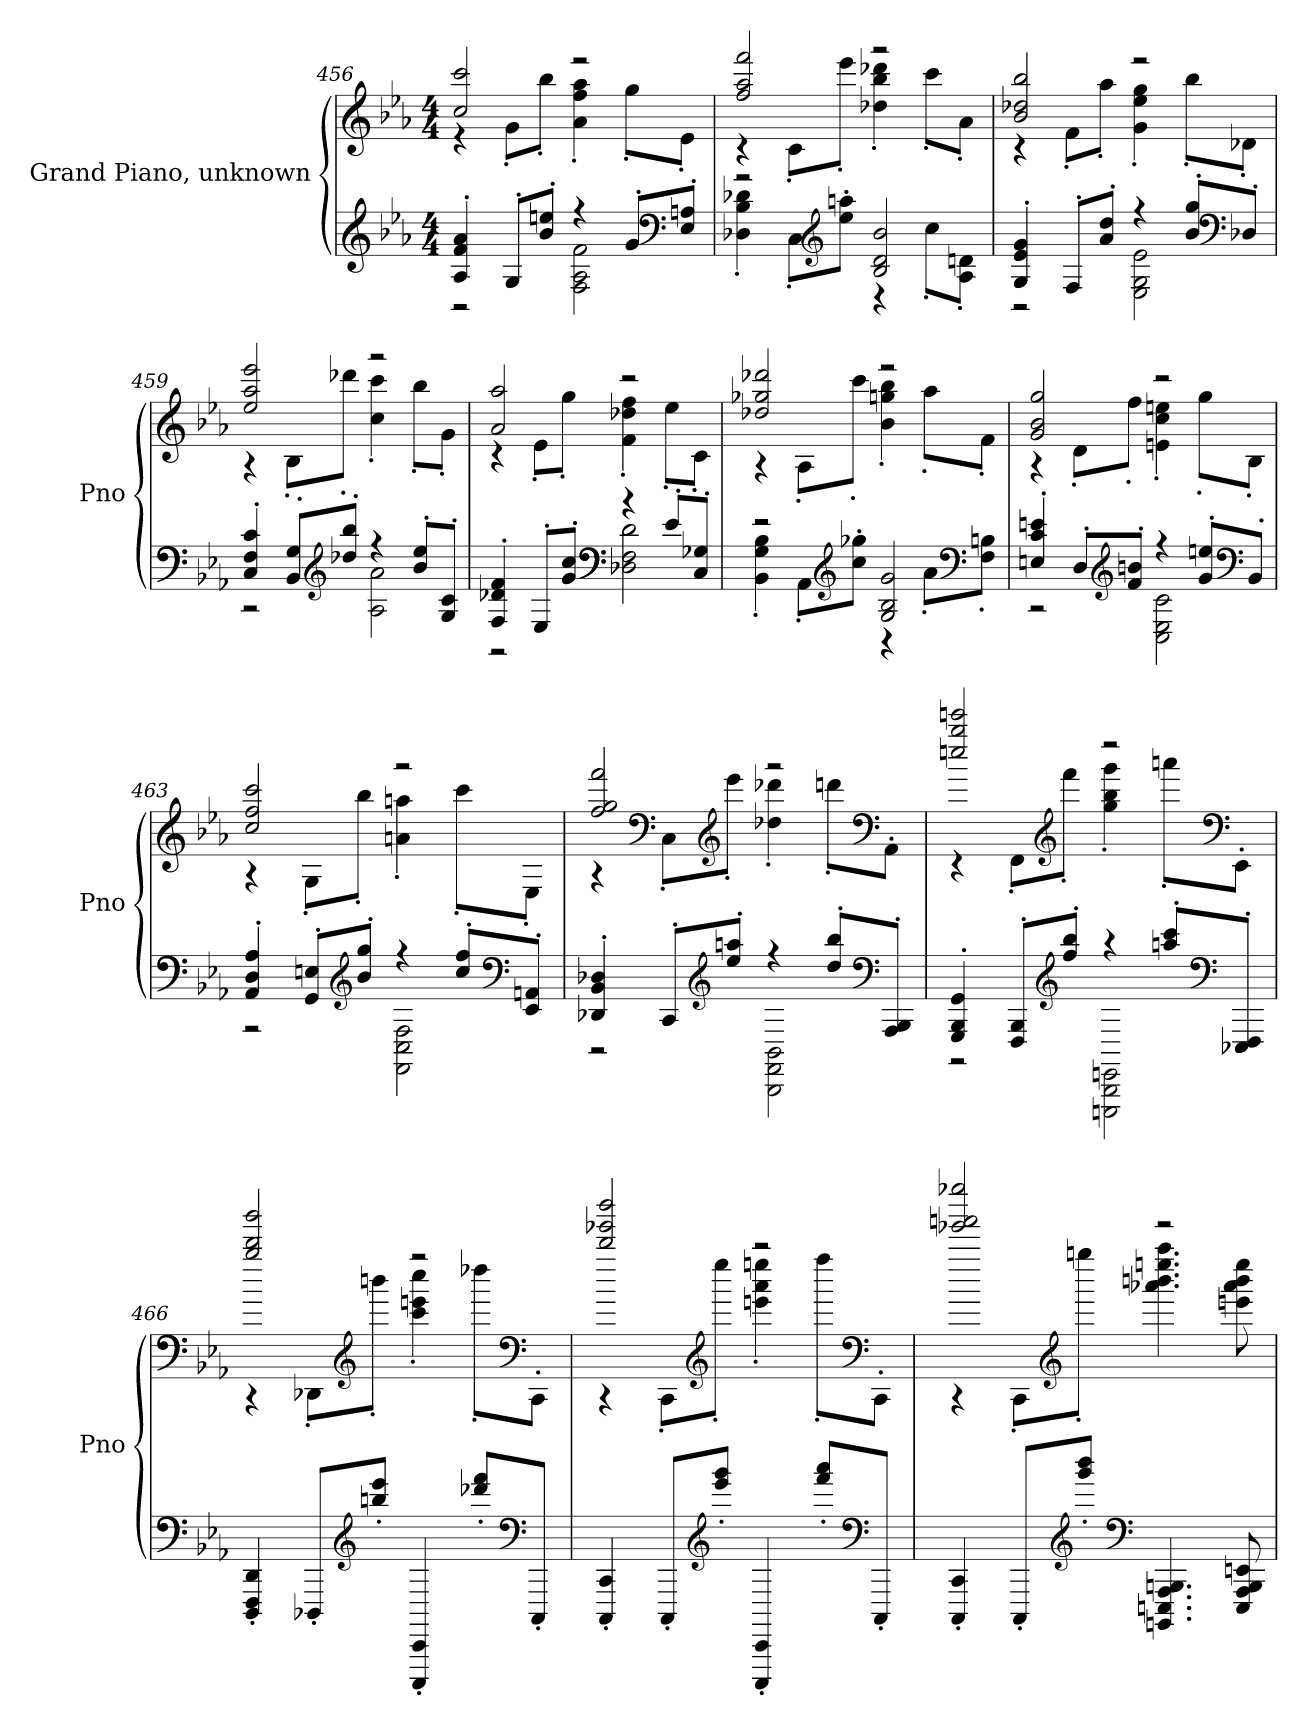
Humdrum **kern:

**kern	**kern
*part1	*part1
*staff2	*staff1
*I"Grand Piano, unknown	*
*I'Pno	*
*clefG2	*clefG2
*k[b-e-a-]	*k[b-e-a-]
*M4/4	*M4/4
=456	=456
*^	*^
4A-/' 4f/' 4a-/'	2r	2cc/ 2ccc/	4r
8G'/L	.	.	8g'\L
8b-/' 8een/'J	.	.	8bb-'\J
4r	2F\ 2A-\ 2f\	2r	4a-\' 4ff\' 4aa-\'
8g'/L	.	.	8gg'\L
*clefF4	*	*	*
8E-/' 8An/'J	.	.	8e-'\J
=457	=457	=457	=457
2r	4D-X\' 4B-\' 4d-X\'	2ff/ 2aa-/ 2fff/	4r
.	8C'\L	.	8c'\L
*clefG2	*	*	*
.	8ee-\' 8aan\'J	.	8eee-'\J
2B-/ 2d-/ 2b-/	4r	2r	4dd-X\' 4bb-\' 4ddd-X\'
.	8cc'\L	.	8ccc'\L
.	8A-\' 8dn\'J	.	8a-'\J
!!LO:LB:g=z	!!
=458	=458	=458	=458
4G/' 4e-/' 4g/'	2r	2b-/ 2dd-X/ 2bb-/	4r
8F'/L	.	.	8f'\L
8a-/' 8dd/'J	.	.	8aa-'\J
4r	2E-\ 2G\ 2e-\	2r	4g\' 4ee-\' 4gg\'
8b-/' 8gg/'L	.	.	8bb-'\L
*clefF4	*	*	*
8D-X'/J	.	.	8d-X'\J
=459	=459	=459	=459
4C/' 4F/' 4c/'	2r	2ee-/ 2aa-/ 2eee-/	4r
8BB-/' 8G/'L	.	.	8B-'\L
*clefG2	*	*	*
8dd-X/' 8bb-/'J	.	.	8ddd-X'\J
4r	2A-\ 2a-\	2r	4cc\' 4ccc\'
8b-/' 8ee-/'L	.	.	8bb-'\L
8G/' 8c/'J	.	.	8g'\J
=460	=460	=460	=460
4F/' 4d-X/' 4f/'	2r	2a-/ 2aa-/	4r
8E-'/L	.	.	8e-'\L
8g/' 8cc/'J	.	.	8gg'\J
*clefF4	*	*	*
4r	2D-X\ 2F\ 2d-\	2r	4f\' 4dd-X\' 4ff\'
8e-'/L	.	.	8ee-'\L
8C/' 8G-X/'J	.	.	8c'\J
=461	=461	=461	=461
2r	4BB-\' 4G\' 4B-\'	2dd-X/ 2gg-X/ 2ddd-X/	4r
.	8AA-'\L	.	8A-'\L
*clefG2	*	*	*
.	8cc\' 8gg-X\'J	.	8ccc'\J
2G/ 2B-/ 2g/	4r	2r	4b-\' 4ggn\' 4bb-\'
.	8a-'\L	.	8aa-'\L
*clefF4	*	*	*
.	8F\' 8Bn\'J	.	8f'\J
!!LO:LB:g=z	!!
=462	=462	=462	=462
4En/' 4c/' 4en/'	2r	2g/ 2b-/ 2gg/	4r
8D'/L	.	.	8d'\L
*clefG2	*	*	*
8f/' 8bn/'J	.	.	8ff'\J
4r	2C\ 2E\ 2c\	2r	4en\' 4cc\' 4een\'
8g/' 8een/'L	.	.	8gg'\L
*clefF4	*	*	*
8BB-'/J	.	.	8B-'\J
=463	=463	=463	=463
4AA-/' 4D/' 4A-/'	2r	2cc/ 2ff/ 2ccc/	4r
8GG/' 8En/'L	.	.	8G'\L
*clefG2	*	*	*
8b-/' 8gg/'J	.	.	8bb-'\J
4r	2FF\ 2C\ 2F\	2r	4an\' 4aan\'
8cc/' 8ff/'L	.	.	8ccc'\L
*clefF4	*	*	*
8EE-/' 8AAn/'J	.	.	8E-'\J
=464	=464	=464	=464
4DD-X/' 4BB-/' 4D-X/'	2r	2ff/ 2gg/ 2fff/	4r
*	*	*clefF4	*
8CC'/L	.	.	8C'\L
*clefG2	*	*clefG2	*
8ee-/' 8aan/'J	.	.	8eee-'\J
4r	2BBB-\ 2FF\ 2BB-\	2r	4dd-X\' 4ddd-X\'
8dd/' 8bb-/'L	.	.	8dddn'\L
*clefF4	*	*clefF4	*
8AAA-/' 8BBB-/'J	.	.	8AA-'\J
!!LO:PB:g=z	!!
=465	=465	=465	=465
4GGG/' 4BBB-/' 4GG/'	2r	2een/ 2bb-/ 2eeen/	4r
8FFF/' 8BBB-/'L	.	.	8FF'\L
*clefG2	*	*clefG2	*
8ff/' 8bb-/'J	.	.	8fff'\J
4r	2EEEn\ 2BBB-\ 2EEn\	2r	4gg\' 4bb-\' 4ggg\'
8aan/' 8ccc/'L	.	.	8aaan'\L
*clefF4	*	*clefF4	*
8EEE-X/' 8FFF/'J	.	.	8EE-'\J
*v	*v	*	*
=466	=466	=466
4DDD/' 4FFF/' 4DD/'	2bb-/ 2ddd/ 2bbb-/	4r
8DDD-X'/L	.	8DD-X'\L
*clefG2	*clefG2	*
8bbn/' 8eee-/'J	.	8bbbn'\J
4CCC/' 4CC/'	2r	4ccc\' 4eeen\' 4cccc\'
8ddd-X/' 8fff/'L	.	8dddd-X'\L
*clefF4	*clefF4	*
8CCC'/J	.	8CC'\J
=467	=467	=467
4CCC/' 4CC/'	2ddd/ 2ggg-X/ 2dddd/	4r
8CCC'/L	.	8CC'\L
*clefG2	*clefG2	*
8eee-/' 8ggg/'J	.	8eeee-'\J
4CCC/' 4CC/'	2r	4eeen\' 4aaa-\' 4eeeen\'
8fff/' 8aaa-/'L	.	8ffff'\L
*clefF4	*clefF4	*
8CCC'/J	.	8CC'\J
!!LO:LB:g=z	!!
=468	=468	=468
4CCC/' 4CC/'	2ggg-X/ 2aaan/ 2gggg-X/	4r
8CCC'/L	.	8CC'\L
*clefG2	*clefG2	*
8ggg/' 8bbb-/'J	.	8ggggn'\J
*clefF4	*	*
4.BBBBn/ 4.EEEn/ 4.AAA-/ 4.BBBn/	2r	4.aaa-X\ 4.bbbn\ 4.eeeen\ 4.aaaa-\
8EEE/ 8AAA-/ 8BBB/ 8EEn/	.	8eeen\ 8aaa-\ 8bbb\ 8eeee\
*	*v	*v
=	=
*-	*-
